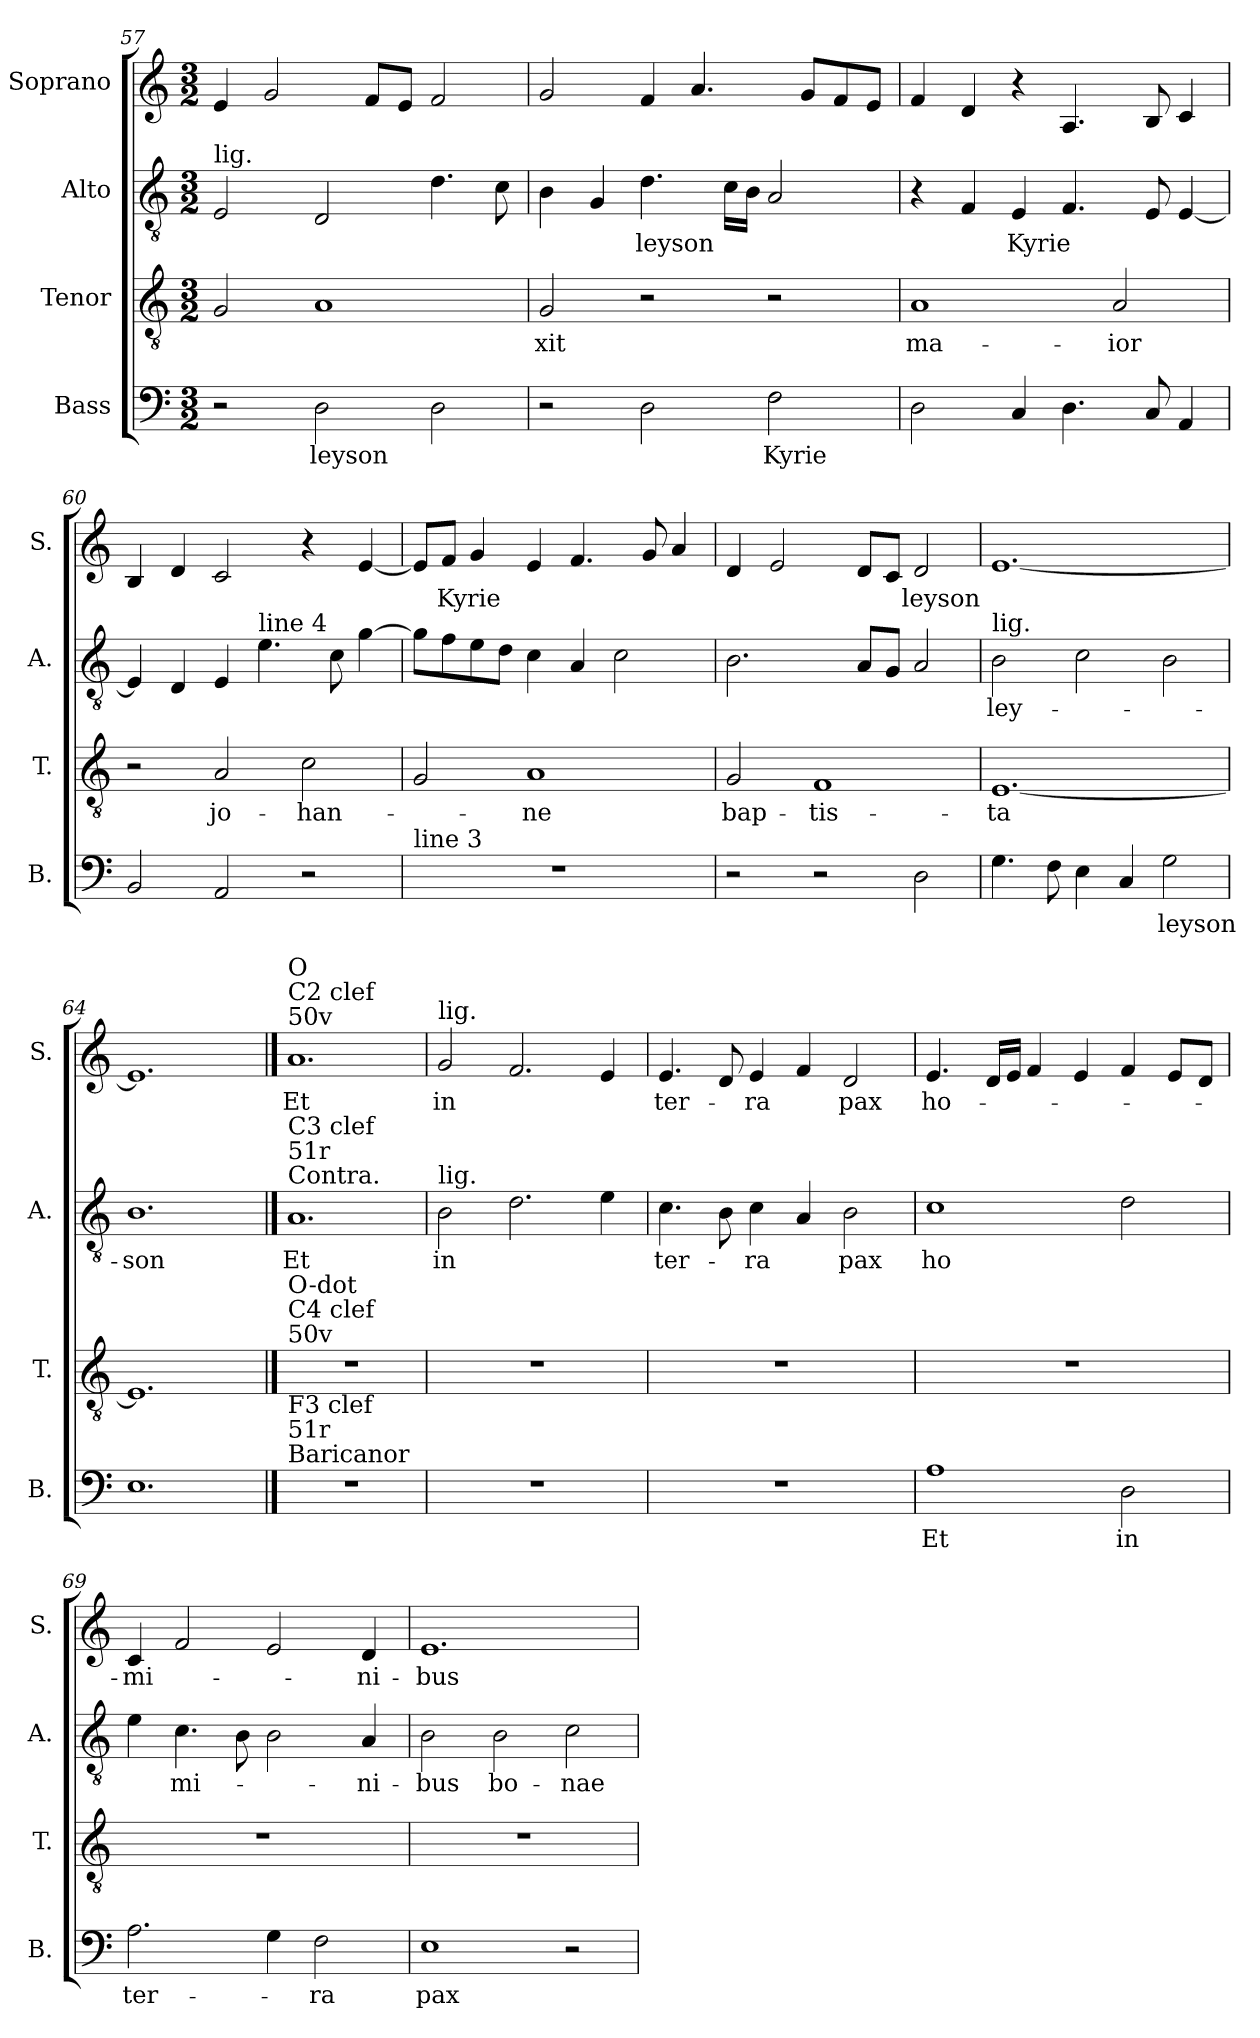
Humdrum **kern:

**kern	**text	**kern	**text	**kern	**text	**kern	**text
*part4	*part4	*part3	*part3	*part2	*part2	*part1	*part1
*staff4	*staff4	*staff3	*staff3	*staff2	*staff2	*staff1	*staff1
*I"Bass	*	*I"Tenor	*	*I"Alto	*	*I"Soprano	*
*I'B.	*	*I'T.	*	*I'A.	*	*I'S.	*
!!LO:LB:g=z
*clefF4	*	*clefGv2	*	*clefGv2	*	*clefG2	*
*k[]	*	*k[]	*	*k[]	*	*k[]	*
*M3/2	*	*M3/2	*	*M3/2	*	*M3/2	*
=57	=57	=57	=57	=57	=57	=57	=57
!	!	!	!	!LO:TX:a:t=lig.	!	!	!
2r	.	2G/	.	2E/	.	4e/	.
.	.	.	.	.	.	2g/	.
!	!LO:LY:b	!	!	!	!	!	!
2D\	leyson	1A	.	2D/	.	.	.
.	.	.	.	.	.	8f/L	.
.	.	.	.	.	.	8e/J	.
2D\	.	.	.	4.d\	.	2f/	.
.	.	.	.	8c\	.	.	.
=58	=58	=58	=58	=58	=58	=58	=58
!	!	!	!LO:LY:b	!	!	!	!
2r	.	2G/	-xit	4B\	.	2g/	.
.	.	.	.	4G/	.	.	.
!	!	!	!	!	!LO:LY:b	!	!
2D\	.	2r	.	4.d\	leyson	4f/	.
.	.	.	.	.	.	4.a/	.
.	.	.	.	16c\LL	.	.	.
.	.	.	.	16B\JJ	.	.	.
!	!LO:LY:b	!	!	!	!	!	!
2F\	Kyrie	2r	.	2A/	.	.	.
.	.	.	.	.	.	8g/L	.
.	.	.	.	.	.	8f/	.
.	.	.	.	.	.	8e/J	.
=59	=59	=59	=59	=59	=59	=59	=59
!	!	!	!LO:LY:b	!	!	!	!
2D\	.	1A	ma-	4r	.	4f/	.
.	.	.	.	4F/	.	4d/	.
!	!	!	!	!	!LO:LY:b	!	!
4C/	.	.	.	4E/	Kyrie	4r	.
4.D\	.	.	.	4.F/	.	4.A/	.
!	!	!	!LO:LY:b	!	!	!	!
.	.	2A/	-ior	.	.	.	.
8C/	.	.	.	8E/	.	8B/	.
4AA/	.	.	.	[4E/	.	4c/	.
=60	=60	=60	=60	=60	=60	=60	=60
2BB/	.	2r	.	4E/]	.	4B/	.
.	.	.	.	4D/	.	4d/	.
!	!	!	!LO:LY:b	!	!	!	!
2AA/	.	2A/	jo-	4E/	.	2c/	.
!	!	!	!	!LO:TX:a:t=line 4	!	!	!
.	.	.	.	4.e\	.	.	.
!	!	!	!LO:LY:b	!	!	!	!
2r	.	2c\	-han-	.	.	4r	.
.	.	.	.	8c\	.	.	.
.	.	.	.	[4g\	.	[4e/	.
=61	=61	=61	=61	=61	=61	=61	=61
!LO:TX:a:t=line 3	!	!	!	!	!	!	!
1.r	.	2G/	.	8g\L]	.	8e/L]	.
!	!	!	!	!	!	!	!LO:LY:b
.	.	.	.	8f\	.	8f/J	Kyrie
.	.	.	.	8e\	.	4g/	.
.	.	.	.	8d\J	.	.	.
!	!	!	!LO:LY:b	!	!	!	!
.	.	1A	-ne	4c\	.	4e/	.
.	.	.	.	4A/	.	4.f/	.
.	.	.	.	2c\	.	.	.
.	.	.	.	.	.	8g/	.
.	.	.	.	.	.	4a/	.
=62	=62	=62	=62	=62	=62	=62	=62
!	!	!	!LO:LY:b	!	!	!	!
2r	.	2G/	bap-	2.B\	.	4d/	.
.	.	.	.	.	.	2e/	.
!	!	!	!LO:LY:b	!	!	!	!
2r	.	1F	-tis-	.	.	.	.
.	.	.	.	8A/L	.	8d/L	.
.	.	.	.	8G/J	.	8c/J	.
!	!	!	!	!	!	!	!LO:LY:b
2D\	.	.	.	2A/	.	2d/	leyson
=63	=63	=63	=63	=63	=63	=63	=63
!	!	!	!	!LO:TX:a:t=lig.	!	!	!
!	!	!	!LO:LY:b	!	!LO:LY:b	!	!
4.G\	.	[1.E	-ta	2B\	ley-	[1.e	.
8F\	.	.	.	.	.	.	.
4E\	.	.	.	2c\	.	.	.
4C/	.	.	.	.	.	.	.
!	!LO:LY:b	!	!	!	!	!	!
2G\	leyson	.	.	2B\	.	.	.
=64	=64	=64	=64	=64	=64	=64	=64
!	!	!	!	!	!LO:LY:b	!	!
1.E	.	1.E]	.	1.B	-son	1.e]	.
!!LO:PB:g=z
==65	==65	==65	==65	==65	==65	==65	==65
!	!	!	!	!	!	!LO:TX:a:t=50v	!
!	!	!	!	!	!	!LO:TX:a:t=C2 clef	!
!	!	!	!	!	!	!LO:TX:a:t=O	!
!	!	!	!	!LO:TX:a:t=Contra.	!	!	!
!	!	!	!	!LO:TX:a:t=51r	!	!	!
!	!	!	!	!LO:TX:a:t=C3 clef	!	!	!
!	!	!LO:TX:a:t=50v	!	!	!	!	!
!	!	!LO:TX:a:t=C4 clef	!	!	!	!	!
!	!	!LO:TX:a:t=O-dot	!	!	!	!	!
!LO:TX:a:t=Baricanor	!	!	!	!	!	!	!
!LO:TX:a:t=51r	!	!	!	!	!	!	!
!LO:TX:a:t=F3 clef	!	!	!	!	!	!	!
!	!	!	!	!	!LO:LY:b	!	!LO:LY:b
1.r	.	1.r	.	1.A	Et	1.a	Et
=66	=66	=66	=66	=66	=66	=66	=66
!	!	!	!	!	!	!LO:TX:a:t=lig.	!
!	!	!	!	!LO:TX:a:t=lig.	!	!	!
!	!	!	!	!	!LO:LY:b	!	!LO:LY:b
1.r	.	1.r	.	2B\	in	2g/	in
.	.	.	.	2.d\	.	2.f/	.
.	.	.	.	4e\	.	4e/	.
=67	=67	=67	=67	=67	=67	=67	=67
!	!	!	!	!	!LO:LY:b	!	!LO:LY:b
1.r	.	1.r	.	4.c\	ter-	4.e/	ter-
.	.	.	.	8B\	.	8d/	.
!	!	!	!	!	!LO:LY:b	!	!LO:LY:b
.	.	.	.	4c\	-ra	4e/	-ra
.	.	.	.	4A/	.	4f/	.
!	!	!	!	!	!LO:LY:b	!	!LO:LY:b
.	.	.	.	2B\	pax	2d/	pax
=68	=68	=68	=68	=68	=68	=68	=68
!	!LO:LY:b	!	!	!	!LO:LY:b	!	!LO:LY:b
1A	Et	1.r	.	1c	ho	4.e/	ho-
.	.	.	.	.	.	16d/LL	.
.	.	.	.	.	.	16e/JJ	.
.	.	.	.	.	.	4f/	.
.	.	.	.	.	.	4e/	.
!	!LO:LY:b	!	!	!	!	!	!
2D\	in	.	.	2d\	.	4f/	.
.	.	.	.	.	.	8e/L	.
.	.	.	.	.	.	8d/J	.
=69	=69	=69	=69	=69	=69	=69	=69
!	!LO:LY:b	!	!	!	!	!	!LO:LY:b
2.A\	ter-	1.r	.	4e\	.	4c/	-mi-
!	!	!	!	!	!LO:LY:b	!	!
.	.	.	.	4.c\	mi-	2f/	.
.	.	.	.	8B\	.	.	.
4G\	.	.	.	2B\	.	2e/	.
!	!LO:LY:b	!	!	!	!	!	!
2F\	-ra	.	.	.	.	.	.
!	!	!	!	!	!LO:LY:b	!	!LO:LY:b
.	.	.	.	4A/	-ni-	4d/	-ni-
=70	=70	=70	=70	=70	=70	=70	=70
!	!LO:LY:b	!	!	!	!LO:LY:b	!	!LO:LY:b
1E	pax	1.r	.	2B\	-bus	1.e	-bus
!	!	!	!	!	!LO:LY:b	!	!
.	.	.	.	2B\	bo-	.	.
!	!	!	!	!	!LO:LY:b	!	!
2r	.	.	.	2c\	-nae	.	.
=	=	=	=	=	=	=	=
*-	*-	*-	*-	*-	*-	*-	*-
